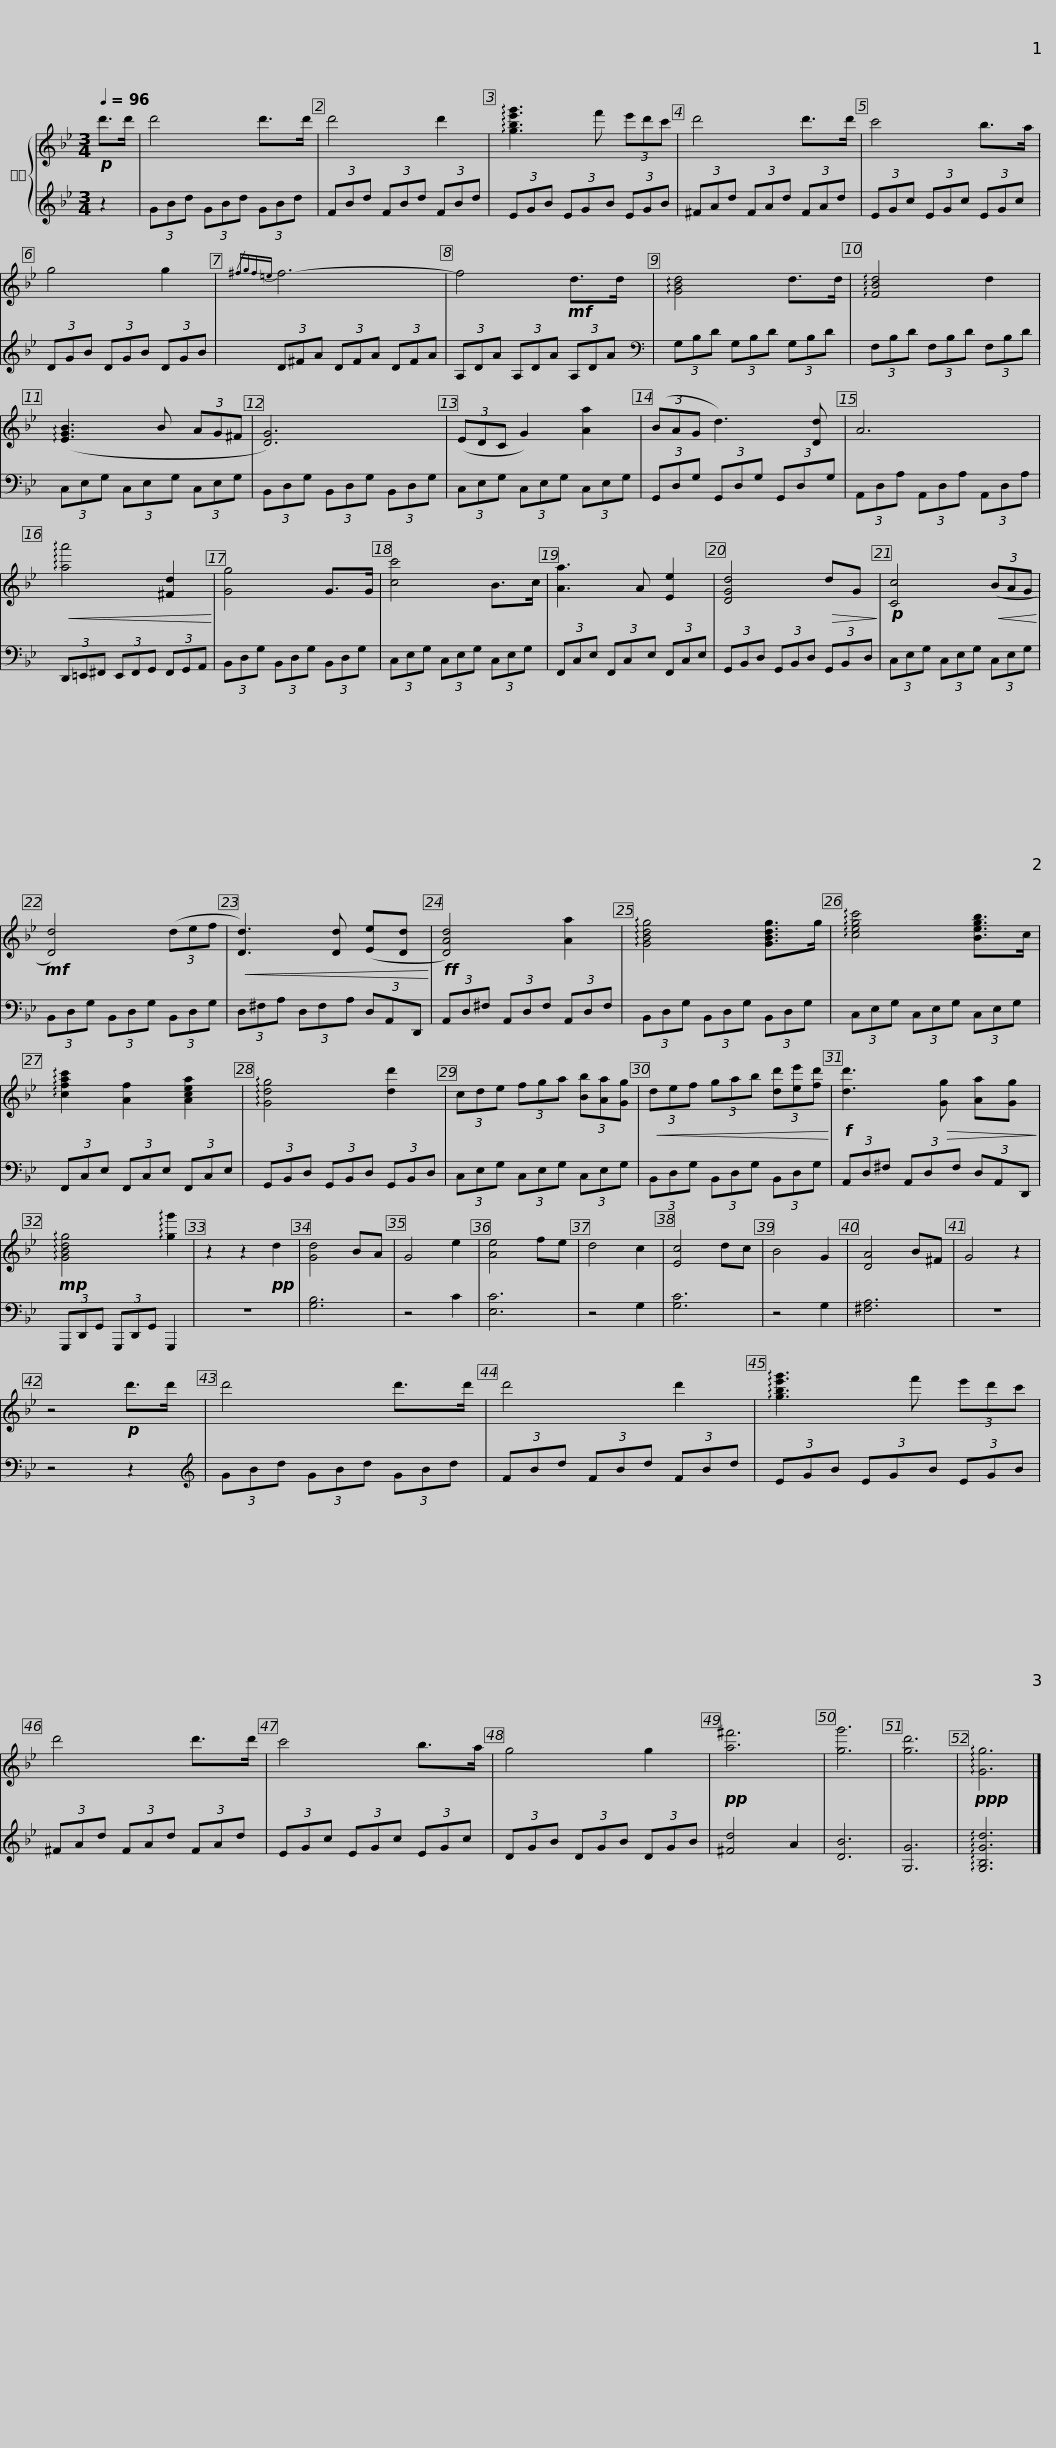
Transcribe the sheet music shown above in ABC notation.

X:1
%%score { 1 | 2 }
L:1/8
Q:1/4=96
M:3/4
I:linebreak $
K:Bb
V:1 treble
V:2 treble
V:1
!p! d'>d' | d'4 d'>d' | d'4 d'2 | !arpeggio![gbe'g']3 f' (3e'd'c' | d'4 d'>d' |$ %5
 c'4 b>a | g4 g2 |{/^fgf=e} f6- | f4!mf! d>d | !arpeggio![GBd]4 d>d |$ %10
 !arpeggio![FBd]4 d2 | (!arpeggio![EGB]3 B (3AG^F | [DG]6) | (3(EDC G2) [Aa]2 | (3(BAG d3) [Dd] |$ %15
 A6 |!<(! !arpeggio![aa']4 [^Fd]2!<)! | [Gg]4 G>G | [cc']4 B>c | [Aa]3 A [Ee]2 |$ %20
 [DGd]4!>(! dG!>)! |!p! [Cc]4!<(! (3(BAG!<)! |!mf! [Dd]4) (3(def |!<(! [Dd]3) [Dd] ([Ee][Dd]!<)! |!ff! [DAd]4) [Aa]2 |$ %25
 !arpeggio![GBdg]4 [GBdg]>g | !arpeggio![cegc']4 [Begb]>c | !arpeggio![cfac']2 [Af]2 [Acea]2 | !arpeggio![Gdg]4 [dd']2 | (3cde (3fga (3[Bb][Aa][Gg] |$ %30
!<(! (3def (3gab (3[dd'][ee'][fd']!<)! |!f! [dd']3!>(! [Gg] [Aa][Gg]!>)! |!mp! !arpeggio![GBdg]4 !arpeggio![gg']2 | z2 z2!pp! d2 | [Gd]4 BA | %35
 G4 e2 | [Ae]4 fe | d4 c2 | [Ec]4 dc |$ B4 G2 | %40
 [DA]4 B^F | G4 z2 | z4!p! d'>d' | d'4 d'>d' | d'4 d'2 | %45
 !arpeggio![gbe'g']3 f' (3e'd'c' |$ d'4 d'>d' | c'4 b>a | g4 g2 |!pp! [a^f']6 | %50
 [gg']6 | [gd']6 |!ppp! !arpeggio![Gg]6 |] %53
V:2
 z2 | (3GBd (3GBd (3GBd | (3FBd (3FBd (3FBd | (3EGB (3EGB (3EGB | (3^FAd (3FAd (3FAd |$ %5
 (3EGc (3EGc (3EGc | (3DGB (3DGB (3DGB | (3D^FA (3DFA (3DFA | (3A,DA (3A,DA (3A,DA |[K:bass] (3G,B,D (3G,B,D (3G,B,D |$ %10
 (3F,B,D (3F,B,D (3F,B,D | (3C,E,G, (3C,E,G, (3C,E,G, | (3B,,D,G, (3B,,D,G, (3B,,D,G, | (3C,E,G, (3C,E,G, (3C,E,G, | (3G,,D,G, (3G,,D,G, (3G,,D,G, |$ %15
 (3A,,D,A, (3A,,D,A, (3A,,D,A, | (3D,,=E,,^F,, (3E,,F,,G,, (3F,,G,,A,, | (3B,,D,G, (3B,,D,G, (3B,,D,G, | (3C,E,G, (3C,E,G, (3C,E,G, | (3F,,C,E, (3F,,C,E, (3F,,C,E, |$ %20
 (3G,,B,,D, (3G,,B,,D, (3G,,B,,D, | (3C,E,G, (3C,E,G, (3C,E,G, | (3B,,D,G, (3B,,D,G, (3B,,D,G, | (3D,^F,A, (3D,F,A, (3D,A,,D,, | (3A,,D,^F, (3A,,D,F, (3A,,D,F, |$ %25
 (3B,,D,G, (3B,,D,G, (3B,,D,G, | (3C,E,G, (3C,E,G, (3C,E,G, | (3F,,C,E, (3F,,C,E, (3F,,C,E, | (3G,,B,,D, (3G,,B,,D, (3G,,B,,D, | (3C,E,G, (3C,E,G, (3C,E,G, |$ %30
 (3B,,D,G, (3B,,D,G, (3B,,D,G, | (3A,,D,^F, (3A,,D,F, (3D,A,,D,, | (3G,,,D,,G,, (3G,,,D,,G,, G,,,2 | z6 | [G,B,]6 | %35
 z4 C2 | [E,C]6 | z4 G,2 | [G,C]6 |$ z4 G,2 | %40
 [^F,A,]6 | z6 | z4 z2 |[K:treble] (3GBd (3GBd (3GBd | (3FBd (3FBd (3FBd | %45
 (3EGB (3EGB (3EGB |$ (3^FAd (3FAd (3FAd | (3EGc (3EGc (3EGc | (3DGB (3DGB (3DGB | [^Fd]4 A2 | %50
 [DB]6 | [G,G]6 | !arpeggio![G,B,Gd]6 |] %53
